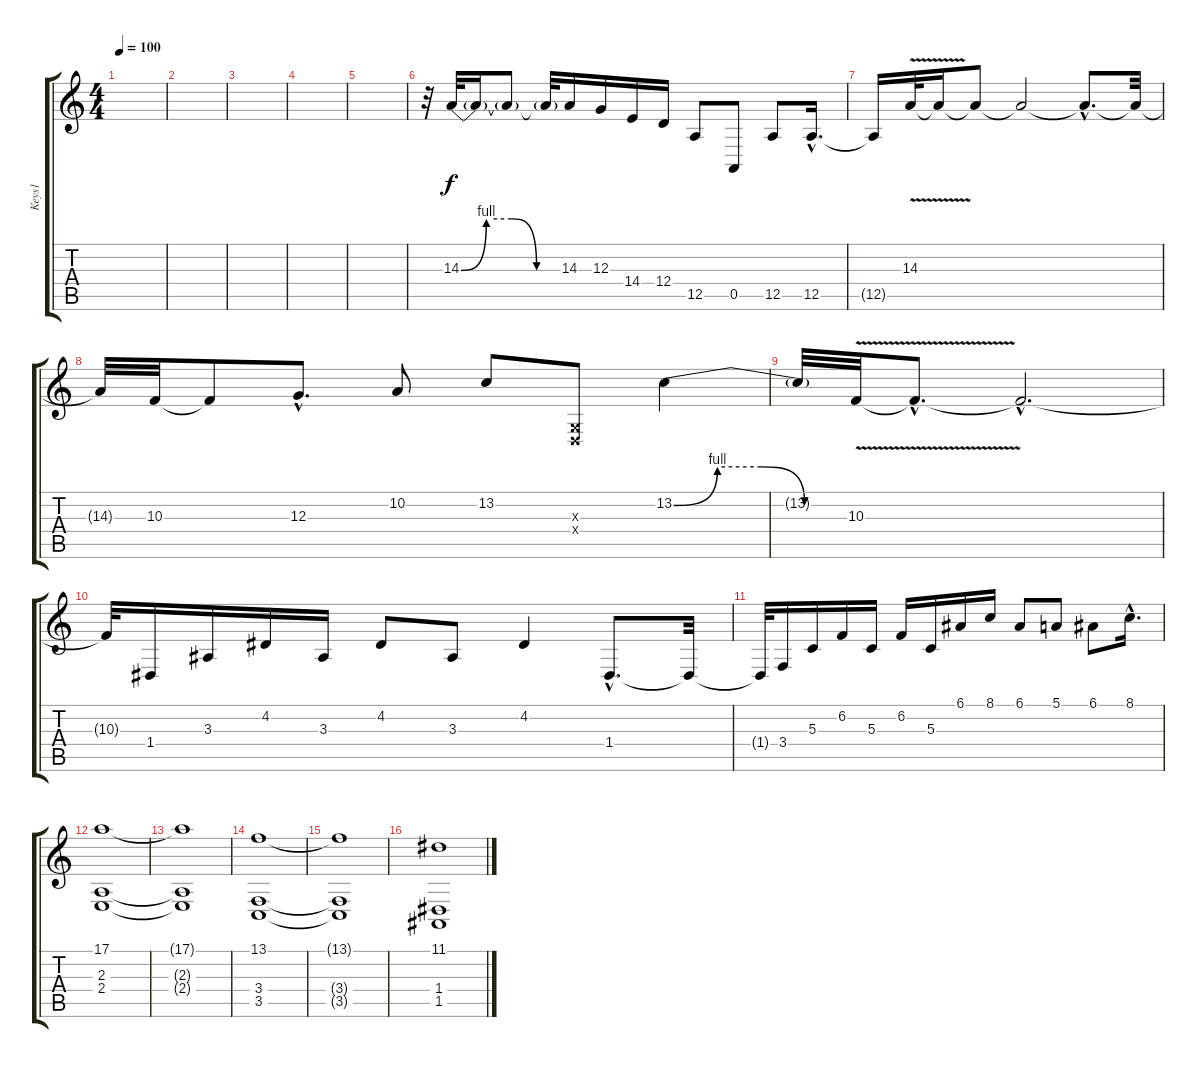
\track ("Keys1" "Keys1") {instrument drawbarorgan}
\staff {score tabs}
\tuning (E4 B3 G3 D3 A2 E2) {hide}
\ts (4 4)
\tempo 100
\clef g2
\ks c
|
|
|
|
|
r.32{volume 13 balance 5 instrument distortionguitar} 14.3{be (custom 0 0 15 4 30 4 45 0 60 0)}.32 14.3{t}.16 14.3{t}.8 14.3{t}.32 14.3.16 12.3.16 14.4.16 12.4.16 12.5.8 0.5.8 12.5.8 12.5{hac}.16{d} |
12.5{t}.16 14.3{v}.32 14.3{t}.16 14.3{t}.8 14.3{t}.2 14.3{hac t}.8{d} 14.3{t}.32 |
14.3{t}.32 10.3.32 10.3{t}.8 12.3{hac}.8{d} 10.2.8 13.2.8 (0.3{x} 0.4{x}).8 13.2{be (custom 0 0 15 4 30 4 45 0 60 0)}.4 |
13.2{t}.32 10.3{v}.32 10.3{hac t}.8{d} 10.3{hac t}.2{d} |
10.3{t}.32 1.4.16 3.3.16 4.2.16 3.3.16 4.2.8 3.3.8 4.2.4 1.4{hac}.8{d} 1.4{t}.32 |
1.4{t}.32 3.4.16 5.3.16 6.2.16 5.3.16 6.2.16 5.3.16 6.1.16 8.1.16 6.1.8 5.1.8 6.1.8 8.1{hac}.16{d} |
(17.1 2.3 2.4).1{volume 15 instrument stringensemble2} |
(17.1{t} 2.3{t} 2.4{t}).1 |
(13.1 3.4 3.5).1 |
(13.1{t} 3.4{t} 3.5{t}).1 |
(11.1 1.4 1.5).1
